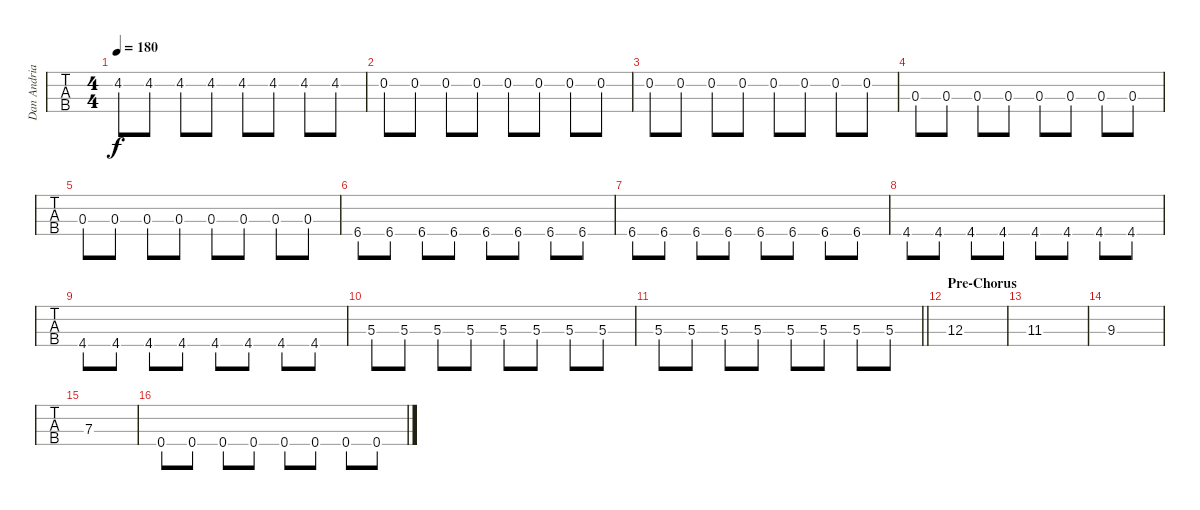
\track ("Dan Andriano - Bass" "Dan Andria") {instrument electricbassfinger}
\staff {tabs}
\tuning (G2 D2 A1 D1) {hide}
\ts (4 4)
\tempo 180
\clef f4
\ks a
4.2.8{dy f} 4.2.8 4.2.8 4.2.8 4.2.8 4.2.8 4.2.8 4.2.8 |
0.2.8 0.2.8 0.2.8 0.2.8 0.2.8 0.2.8 0.2.8 0.2.8 |
0.2.8 0.2.8 0.2.8 0.2.8 0.2.8 0.2.8 0.2.8 0.2.8 |
0.3.8 0.3.8 0.3.8 0.3.8 0.3.8 0.3.8 0.3.8 0.3.8 |
0.3.8 0.3.8 0.3.8 0.3.8 0.3.8 0.3.8 0.3.8 0.3.8 |
6.4.8 6.4.8 6.4.8 6.4.8 6.4.8 6.4.8 6.4.8 6.4.8 |
6.4.8 6.4.8 6.4.8 6.4.8 6.4.8 6.4.8 6.4.8 6.4.8 |
4.4.8 4.4.8 4.4.8 4.4.8 4.4.8 4.4.8 4.4.8 4.4.8 |
4.4.8 4.4.8 4.4.8 4.4.8 4.4.8 4.4.8 4.4.8 4.4.8 |
5.3.8 5.3.8 5.3.8 5.3.8 5.3.8 5.3.8 5.3.8 5.3.8 |
\barLineRight lightlight
5.3.8 5.3.8 5.3.8 5.3.8 5.3.8 5.3.8 5.3.8 5.3.8 |
\section ("" "Pre-Chorus")
12.3.1 |
11.3.1 |
9.3.1 |
7.3.1 |
0.4.8 0.4.8 0.4.8 0.4.8 0.4.8 0.4.8 0.4.8 0.4.8
